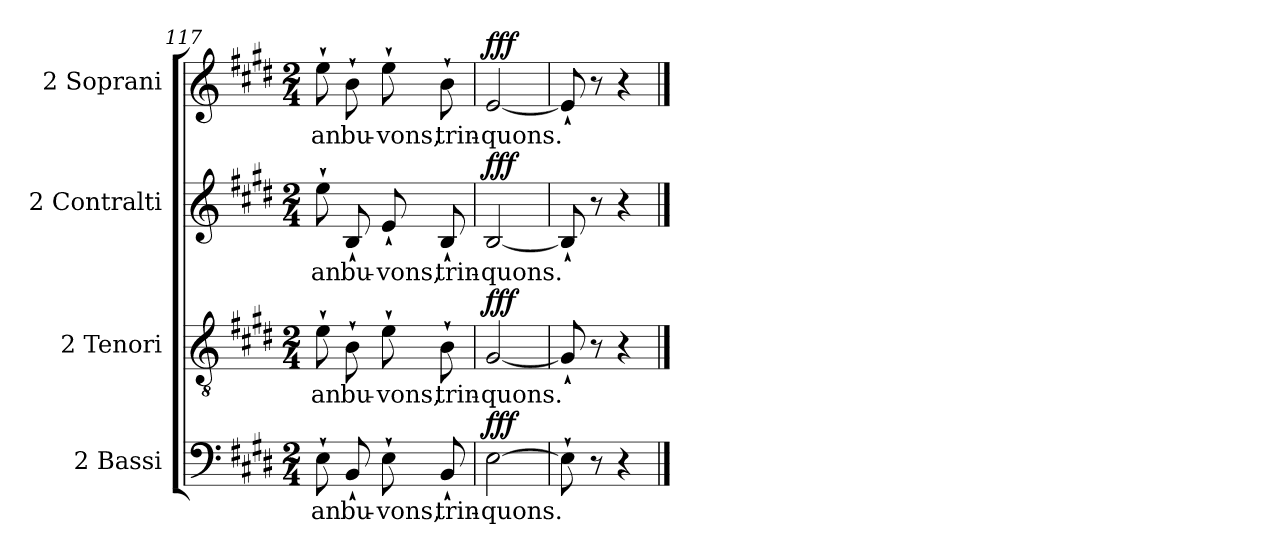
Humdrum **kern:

**kern	**text	**dynam	**kern	**text	**dynam	**kern	**text	**dynam	**kern	**text	**dynam
*part4	*part4	*part4	*part3	*part3	*part3	*part2	*part2	*part2	*part1	*part1	*part1
*staff4	*staff4	*staff4	*staff3	*staff3	*staff3	*staff2	*staff2	*staff2	*staff1	*staff1	*staff1
*I"2 Bassi	*	*	*I"2 Tenori	*	*	*I"2 Contralti	*	*	*I"2 Soprani	*	*
*I'B.	*	*	*I'T.	*	*	*	*	*	*I'S.	*	*
*clefF4	*	*	*clefGv2	*	*	*clefG2	*	*	*clefG2	*	*
*	*	*	*ITrd7c12	*	*	*	*	*	*	*	*
*k[f#c#g#d#]	*	*	*k[f#c#g#d#]	*	*	*k[f#c#g#d#]	*	*	*k[f#c#g#d#]	*	*
*E:	*	*	*E:	*	*	*E:	*	*	*E:	*	*
*M2/4	*	*	*M2/4	*	*	*M2/4	*	*	*M2/4	*	*
=117	=117	=117	=117	=117	=117	=117	=117	=117	=117	=117	=117
!	!LO:LY:b:color=#000000	!	!	!	!	!	!	!	!	!	!
!	!	!	!	!LO:LY:b:color=#000000	!	!	!	!	!	!	!
!	!	!	!	!	!	!	!LO:LY:b:color=#000000	!	!	!	!
!	!	!	!	!	!	!	!	!	!	!LO:LY:b:color=#000000	!
8E`i\	an	.	8E`i\	an	.	8ee`i\	an	.	8ee`i\	an	.
!	!LO:LY:b:color=#000000	!	!	!	!	!	!	!	!	!	!
!	!	!	!	!LO:LY:b:color=#000000	!	!	!	!	!	!	!
!	!	!	!	!	!	!	!LO:LY:b:color=#000000	!	!	!	!
!	!	!	!	!	!	!	!	!	!	!LO:LY:b:color=#000000	!
8BB`i/	bu-	.	8BB`i\	bu-	.	8B`i/	bu-	.	8b`i\	bu-	.
!	!LO:LY:b:color=#000000	!	!	!	!	!	!	!	!	!	!
!	!	!	!	!LO:LY:b:color=#000000	!	!	!	!	!	!	!
!	!	!	!	!	!	!	!LO:LY:b:color=#000000	!	!	!	!
!	!	!	!	!	!	!	!	!	!	!LO:LY:b:color=#000000	!
8E`i\	-vons,	.	8E`i\	-vons,	.	8e`i/	-vons,	.	8ee`i\	-vons,	.
!	!LO:LY:b:color=#000000	!	!	!	!	!	!	!	!	!	!
!	!	!	!	!LO:LY:b:color=#000000	!	!	!	!	!	!	!
!	!	!	!	!	!	!	!LO:LY:b:color=#000000	!	!	!	!
!	!	!	!	!	!	!	!	!	!	!LO:LY:b:color=#000000	!
8BB`i/	trin-	.	8BB`i\	trin-	.	8B`i/	trin-	.	8b`i\	trin-	.
=118	=118	=118	=118	=118	=118	=118	=118	=118	=118	=118	=118
!	!LO:LY:b:color=#000000	!	!	!	!	!	!	!	!	!	!
!	!	!	!	!LO:LY:b:color=#000000	!	!	!	!	!	!	!
!	!	!	!	!	!	!	!LO:LY:b:color=#000000	!	!	!	!
!	!	!	!	!	!	!	!	!	!	!LO:LY:b:color=#000000	!
[2Ei\	-quons.	fff	[2GG#i/	-quons.	fff	[2Bi/	-quons.	fff	[2ei/	-quons.	fff
=119	=119	=119	=119	=119	=119	=119	=119	=119	=119	=119	=119
8E`i\]	.	.	8GG#`i/]	.	.	8B`i/]	.	.	8e`i/]	.	.
8r	.	.	8r	.	.	8r	.	.	8r	.	.
4r	.	.	4r	.	.	4r	.	.	4r	.	.
==	==	==	==	==	==	==	==	==	==	==	==
*-	*-	*-	*-	*-	*-	*-	*-	*-	*-	*-	*-
